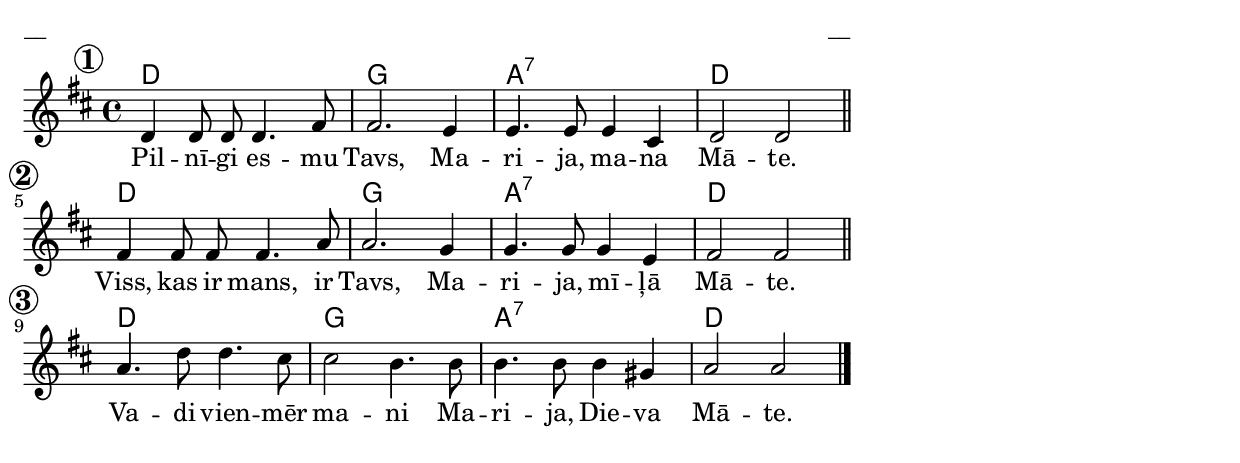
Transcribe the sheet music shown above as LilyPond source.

\version "2.13.18"

\paper {
line-width = 14\cm
left-margin = 0.4\cm
between-system-padding = 0.1\cm
between-system-space = 0.1\cm
}

\layout {
indent = #0
ragged-last = ##f
}

chordsA = \chordmode {
d1 g a:7 d d g a:7 d d g a:7 d
}

voiceA = \relative c' {
\clef "treble"
\key d \major
\override Score.RehearsalMark #'break-align-symbols = #'(time-signature)
\time 4/4

\mark \markup {\circle \bold 1 }
d4 d8 d d4. fis8 | fis2. e4 | e4. e8 e4 cis | d2 d \bar"||"
\mark \markup {\circle \bold 2 }
fis4 fis8 fis  fis4. a8 | a2. g4 | g4. g8 g4 e | fis2 fis \bar"||"
\mark \markup {\circle \bold 3 }
a4. d8 d4. cis8 | cis2 b4. b8 | b4. b8 b4 gis | a2 a \bar"|."
}

lyricA = \lyricmode {
Pil -- nī -- gi es -- mu Tavs, Ma -- ri -- ja, ma -- na Mā -- te.
Viss, kas ir mans, ir Tavs, Ma -- ri -- ja, mī -- ļā Mā -- te.
Va -- di vien -- mēr ma -- ni Ma -- ri -- ja, Die -- va Mā -- te.
}


fullScore = <<
\new ChordNames { \chordsA }
\new Staff {
<<
\new Voice = "voiceA" { \oneVoice \autoBeamOff \voiceA }
\lyricsto "voiceA" \new Lyrics \lyricA
>>
}
>>


\score {
\fullScore
\header { piece = "__" opus = "__" }
}
\markup { \with-color #(x11-color 'white) \sans \smaller "aaa" }
\score {
\unfoldRepeats
\fullScore
\midi {
\context { \Staff \remove "Staff_performer" }
\context { \Voice \consists "Staff_performer" }
}
}


